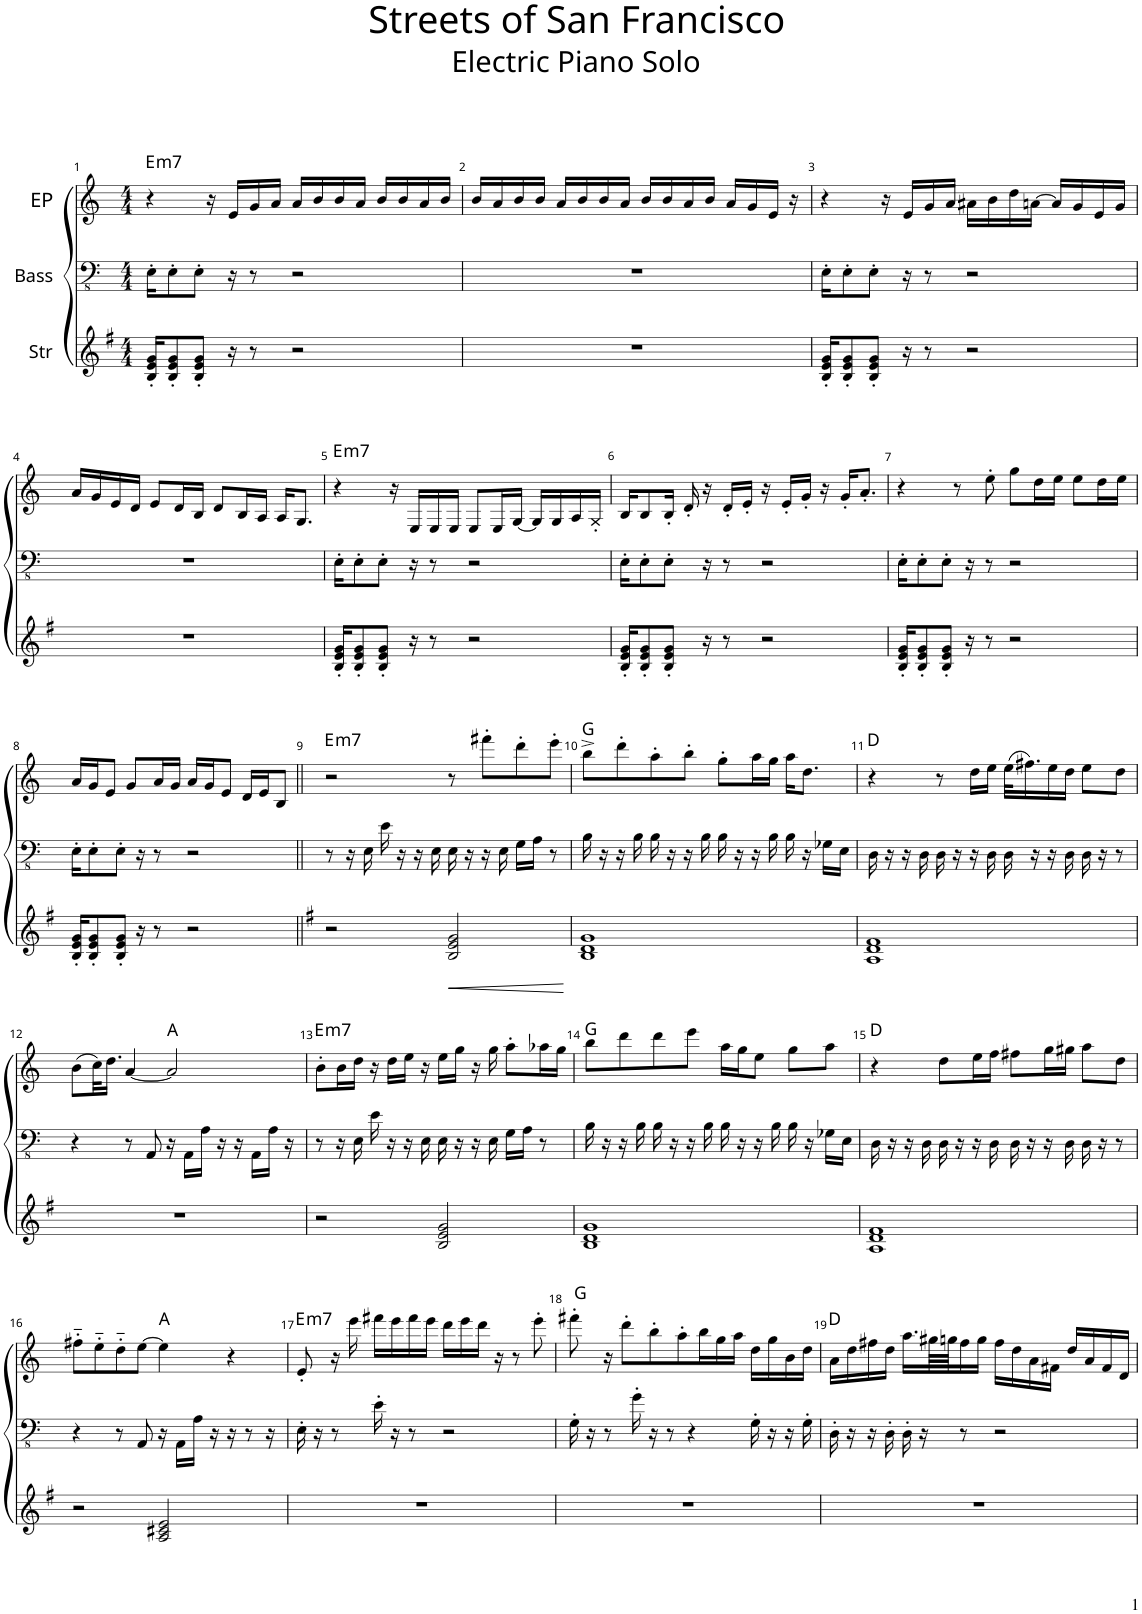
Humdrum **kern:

**kern	**dynam	**kern	**kern	**harte
*part3	*part3	*part2	*part1	*part1
*staff3	*staff3	*staff2	*staff1	*
*I"Str	*	*I"Bass	*I"EP	*
*clefG2	*	*clefFv4	*clefG2	*
*k[f#]	*	*k[]	*k[]	*
*M4/4	*	*M4/4	*M4/4	*
=1	=1	=1	=1	=1
!	!	!	!	!LO:H:kt=m7
16B/' 16e/' 16g/'KL	.	16EE'\KL	4r	E:min7
8B/' 8e/' 8g/'	.	8EE'\	.	.
8B/' 8e/' 8g/'J	.	8EE'\J	.	.
.	.	.	16r	.
16r	.	16r	16e/LL	.
8r	.	8r	16g/	.
.	.	.	16a/JJ	.
2r	.	2r	16a/LL	.
.	.	.	16b/	.
.	.	.	16b/	.
.	.	.	16a/JJ	.
.	.	.	16b/LL	.
.	.	.	16b/	.
.	.	.	16a/	.
.	.	.	16b/JJ	.
=2	=2	=2	=2	=2
1r	.	1r	16b/LL	.
.	.	.	16a/	.
.	.	.	16b/	.
.	.	.	16b/JJ	.
.	.	.	16a/LL	.
.	.	.	16b/	.
.	.	.	16b/	.
.	.	.	16a/JJ	.
.	.	.	16b/LL	.
.	.	.	16b/	.
.	.	.	16a/	.
.	.	.	16b/JJ	.
.	.	.	16a/LL	.
.	.	.	16g/	.
.	.	.	16e/JJ	.
.	.	.	16r	.
=3	=3	=3	=3	=3
16B/' 16e/' 16g/'KL	.	16EE'\KL	4r	.
8B/' 8e/' 8g/'	.	8EE'\	.	.
8B/' 8e/' 8g/'J	.	8EE'\J	.	.
.	.	.	16r	.
16r	.	16r	16e/LL	.
8r	.	8r	16g/	.
.	.	.	16a/JJ	.
2r	.	2r	16a#X\LL	.
.	.	.	16b\	.
.	.	.	16dd\	.
.	.	.	[16an\JJ	.
.	.	.	16a/LL]	.
.	.	.	16g/	.
.	.	.	16e/	.
.	.	.	16g/JJ	.
!!LO:LB:g=z
=4	=4	=4	=4	=4
1r	.	1r	16a/LL	.
.	.	.	16g/	.
.	.	.	16e/	.
.	.	.	16d/JJ	.
.	.	.	8e/L	.
.	.	.	16d/L	.
.	.	.	16B/JJ	.
.	.	.	8d/L	.
.	.	.	16B/L	.
.	.	.	16A/JJ	.
.	.	.	16A/KL	.
.	.	.	8.G/J	.
=5	=5	=5	=5	=5
!	!	!	!	!LO:H:kt=m7
16B/' 16e/' 16g/'KL	.	16EE'\KL	4r	E:min7
8B/' 8e/' 8g/'	.	8EE'\	.	.
8B/' 8e/' 8g/'J	.	8EE'\J	.	.
.	.	.	16r	.
16r	.	16r	16E/LL	.
8r	.	8r	16E/	.
.	.	.	16E/JJ	.
2r	.	2r	8E/L	.
.	.	.	16E/L	.
.	.	.	[16G/JJ	.
.	.	.	16G/LL]	.
.	.	.	16G/	.
.	.	.	16A/	.
.	.	.	16G'/JJ	.
=6	=6	=6	=6	=6
16B/' 16e/' 16g/'KL	.	16EE'\KL	16B/KL	.
8B/' 8e/' 8g/'	.	8EE'\	8B/	.
8B/' 8e/' 8g/'J	.	8EE'\J	16B'/Jk	.
.	.	.	16d'/	.
16r	.	16r	16r	.
8r	.	8r	16d'/LL	.
.	.	.	16e'/JJ	.
2r	.	2r	16r	.
.	.	.	16e'/LL	.
.	.	.	16g'/JJ	.
.	.	.	16r	.
.	.	.	16g'/KL	.
.	.	.	8.a'/J	.
=7	=7	=7	=7	=7
16B/' 16e/' 16g/'KL	.	16EE'\KL	4r	.
8B/' 8e/' 8g/'	.	8EE'\	.	.
8B/' 8e/' 8g/'J	.	8EE'\J	.	.
.	.	.	8r	.
16r	.	16r	.	.
8r	.	8r	8ee'\	.
2r	.	2r	8gg\L	.
.	.	.	16dd\L	.
.	.	.	16ee\JJ	.
.	.	.	8ee\L	.
.	.	.	16dd\L	.
.	.	.	16ee\JJ	.
!!LO:LB:g=z
=8	=8	=8	=8	=8
16B/' 16e/' 16g/'KL	.	16EE'\KL	16a/LL	.
8B/' 8e/' 8g/'	.	8EE'\	16g/J	.
.	.	.	8e/J	.
8B/' 8e/' 8g/'J	.	8EE'\J	.	.
.	.	.	8g/L	.
16r	.	16r	.	.
8r	.	8r	16a/L	.
.	.	.	16g/JJ	.
2r	.	2r	16a/LL	.
.	.	.	16g/J	.
.	.	.	8e/J	.
.	.	.	16d/LL	.
.	.	.	16e/J	.
.	.	.	8B/J	.
=9||	=9||	=9||	=9||	=9||
*k[f#]	*	*	*	*
!	!	!	!	!LO:H:kt=m7
2r	.	8r	2r	E:min7
.	.	16r	.	.
.	.	16EE\	.	.
.	.	16E\	.	.
.	.	16r	.	.
.	.	16r	.	.
.	.	16EE\	.	.
!	!LO:HP:b	!	!	!
2B/ 2e/ 2g/	<	16EE\	8r	.
.	.	16r	.	.
.	.	16r	8fff#X'\L	.
.	.	16EE\	.	.
.	.	16GG\LL	8ddd'\	.
.	.	16AA\JJ	.	.
.	.	8r	8eee'\J	.
.	[	.	.	.
=10	=10	=10	=10	=10
1B 1d 1g	.	16BB\	8bb^\L	G:maj
.	.	16r	.	.
.	.	16r	8ddd'\	.
.	.	16BB\	.	.
.	.	16BB\	8aa'\	.
.	.	16r	.	.
.	.	16r	8bb'\J	.
.	.	16BB\	.	.
.	.	16BB\	8gg'\L	.
.	.	16r	.	.
.	.	16r	16aa\L	.
.	.	16BB\	16gg\JJ	.
.	.	16BB\	16aa\KL	.
.	.	16r	8.dd\J	.
.	.	16GG-X\LL	.	.
.	.	16EE\JJ	.	.
=11	=11	=11	=11	=11
1A 1d 1f#	.	16DD\	4r	D:maj
.	.	16r	.	.
.	.	16r	.	.
.	.	16DD\	.	.
.	.	16DD\	8r	.
.	.	16r	.	.
.	.	16r	16dd\LL	.
.	.	16DD\	16ee\JJ	.
.	.	16DD\	(32ee\KLL	.
.	.	.	16.ff#X\)	.
.	.	16r	.	.
.	.	16r	16ee\	.
.	.	16DD\	16dd\JJ	.
.	.	16DD\	8ee\L	.
.	.	16r	.	.
.	.	8r	8dd\J	.
!!LO:LB:g=z
=12	=12	=12	=12	=12
1r	.	4r	(8b\L	.
.	.	.	32cc\KL)	.
.	.	.	16.dd\JJ	.
.	.	8r	[4a/	.
.	.	8AAA/	.	.
.	.	16r	2a/]	A:maj
.	.	16AAA\LL	.	.
.	.	16AA\JJ	.	.
.	.	16r	.	.
.	.	16r	.	.
.	.	16AAA\LL	.	.
.	.	16AA\JJ	.	.
.	.	16r	.	.
=13	=13	=13	=13	=13
!	!	!	!	!LO:H:kt=m7
2r	.	8r	8b'\L	E:min7
.	.	16r	16b\L	.
.	.	16EE\	16dd\JJ	.
.	.	16E\	16r	.
.	.	16r	16dd\LL	.
.	.	16r	16ee\JJ	.
.	.	16EE\	16r	.
2B/ 2e/ 2g/	.	16EE\	16ee\LL	.
.	.	16r	16gg\JJ	.
.	.	16r	16r	.
.	.	16EE\	16gg\	.
.	.	16GG\LL	8aa'\L	.
.	.	16AA\JJ	.	.
.	.	8r	16aa-X\L	.
.	.	.	16gg\JJ	.
=14	=14	=14	=14	=14
1B 1d 1g	.	16BB\	8bb\L	G:maj
.	.	16r	.	.
.	.	16r	8ddd\	.
.	.	16BB\	.	.
.	.	16BB\	8ddd\	.
.	.	16r	.	.
.	.	16r	8eee\J	.
.	.	16BB\	.	.
.	.	16BB\	16aa\LL	.
.	.	16r	16gg\J	.
.	.	16r	8ee\J	.
.	.	16BB\	.	.
.	.	16BB\	8gg\L	.
.	.	16r	.	.
.	.	16GG-X\LL	8aa\J	.
.	.	16EE\JJ	.	.
=15	=15	=15	=15	=15
1A 1d 1f#	.	16DD\	4r	D:maj
.	.	16r	.	.
.	.	16r	.	.
.	.	16DD\	.	.
.	.	16DD\	8dd\L	.
.	.	16r	.	.
.	.	16r	16ee\L	.
.	.	16DD\	16ff\JJ	.
.	.	16DD\	8ff#X\L	.
.	.	16r	.	.
.	.	16r	16gg\L	.
.	.	16DD\	16gg#X\JJ	.
.	.	16DD\	8aa\L	.
.	.	16r	.	.
.	.	8r	8dd\J	.
!!LO:LB:g=z
=16	=16	=16	=16	=16
2r	.	4r	8ff#X'~\L	.
.	.	.	8ee'~\	.
.	.	8r	8dd'~\	.
.	.	8AAA/	[8ee\J	.
2A/ 2c#X/ 2e/	.	16r	4ee\]	A:maj
.	.	16AAA\LL	.	.
.	.	16AA\JJ	.	.
.	.	16r	.	.
.	.	16r	4r	.
.	.	8r	.	.
.	.	16r	.	.
=17	=17	=17	=17	=17
!	!	!	!	!LO:H:kt=m7
1r	.	16EE'\	8e'/	E:min7
.	.	16r	.	.
.	.	8r	16r	.
.	.	.	16eee\	.
.	.	16E'\	16fff#X\LL	.
.	.	16r	16eee\	.
.	.	8r	16fff#\	.
.	.	.	16eee\JJ	.
.	.	2r	16ddd\LL	.
.	.	.	16eee\	.
.	.	.	16ddd\JJ	.
.	.	.	16r	.
.	.	.	8r	.
.	.	.	8eee'\	.
=18	=18	=18	=18	=18
1r	.	16GG'\	8fff#X'\	G:maj
.	.	16r	.	.
.	.	8r	16r	.
.	.	.	8ddd'\L	.
.	.	16G'\	.	.
.	.	16r	8bb'\	.
.	.	8r	.	.
.	.	.	8aa'\	.
.	.	4r	.	.
.	.	.	16bb\L	.
.	.	.	16gg\	.
.	.	.	16aa\JJ	.
.	.	16GG'\	16dd\LL	.
.	.	16r	16gg\	.
.	.	16r	16b\	.
.	.	16GG'\	16dd\JJ	.
=19	=19	=19	=19	=19
1r	.	16DD'\	16a\LL	D:maj
.	.	16r	16dd\	.
.	.	16r	16ff#X\	.
.	.	16DD'\	16dd\JJ	.
.	.	16DD'\	16.aa\LL	.
.	.	16r	.	.
.	.	.	64gg#X\LL	.
.	.	.	64ggn\JJ	.
.	.	8r	16ff#\	.
.	.	.	16gg\JJ	.
.	.	2r	16ff#\LL	.
.	.	.	16dd\	.
.	.	.	16a\	.
.	.	.	16f#X\JJ	.
.	.	.	16dd/LL	.
.	.	.	16a/	.
.	.	.	16f#/	.
.	.	.	16d/JJ	.
=	=	=	=	=
*-	*-	*-	*-	*-
